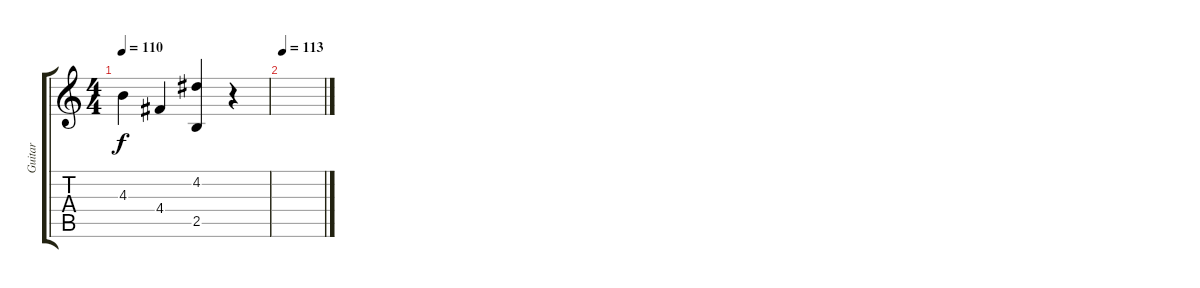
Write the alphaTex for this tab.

\track ("Guitar" "Guitar") {instrument electricguitarjazz}
\staff {score tabs}
\tuning (E4 B3 G3 D3 A2 E2) {hide}
\ts (4 4)
\tempo 110
\clef g2
\ks c
4.3.4{dy f} 4.4.4 (4.2 2.5{t}).4 r.4 |
\tempo 113
